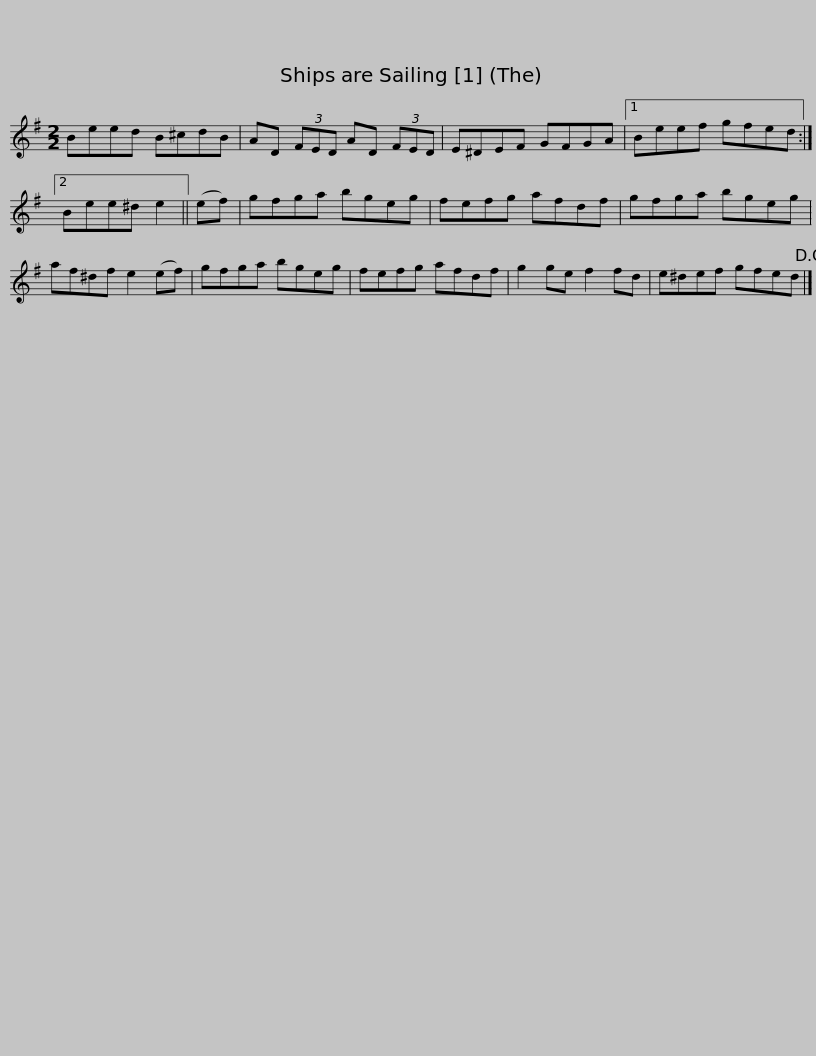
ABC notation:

X:1
L:1/8
M:2/2
I:linebreak $
K:Emin
V:1 treble
V:1
 Beed B^cdB | AD (3FED AD (3FED | E^DEF GFGA |1 Beef gfed :|2 Bee^d e2 || %5
 (ef) |$ gfga bgeg | fefg afdf | gfga bgeg | af^df e2 (ef) | %10
 gfga bgeg |$ fefg afdf | g2 ge f2 fd | e^def gfed!D.C.! |] %14
